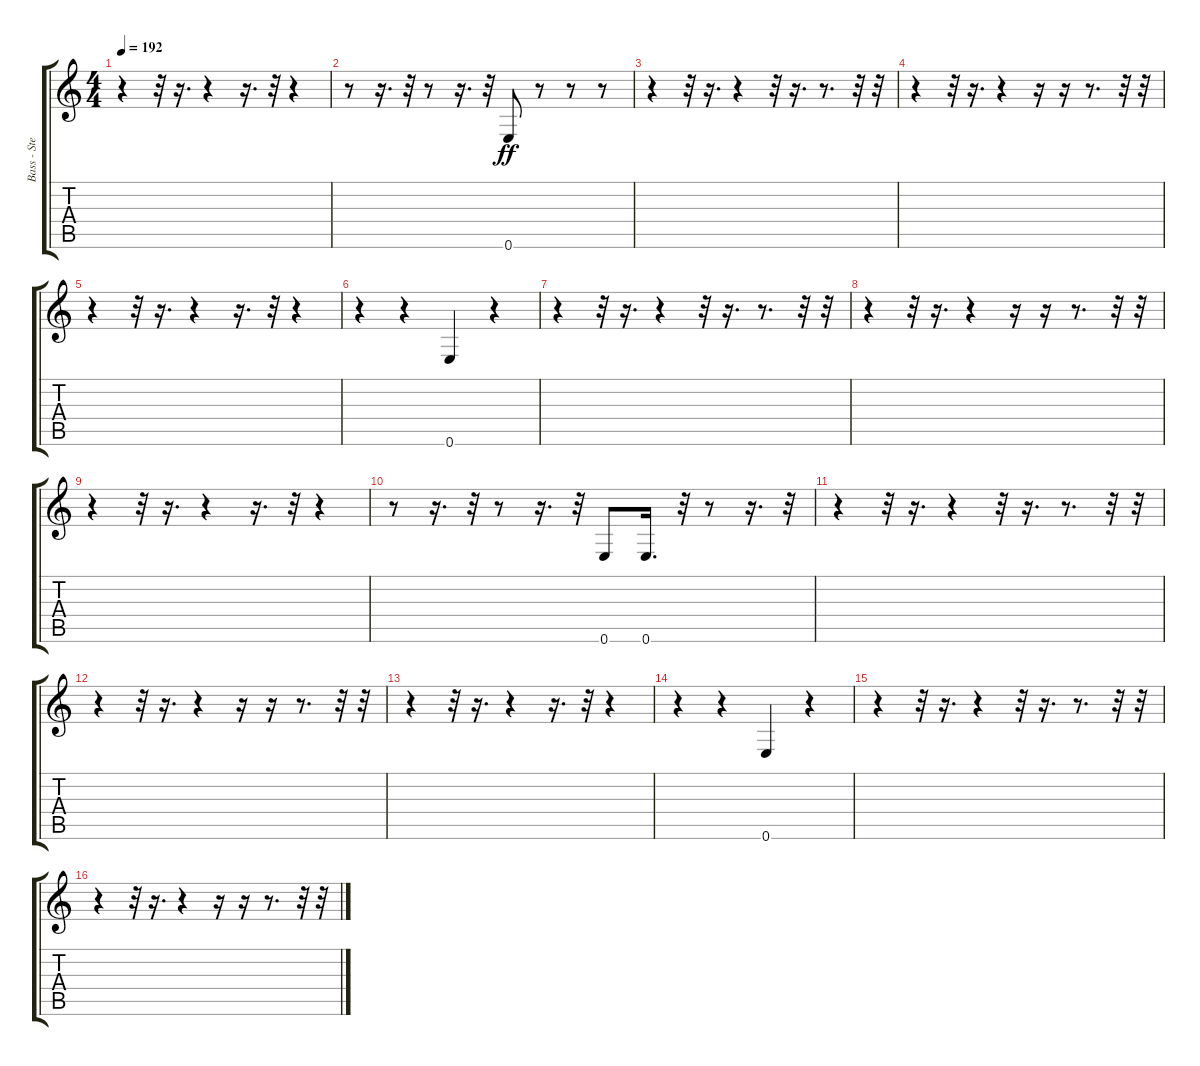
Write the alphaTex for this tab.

\track ("Bass - Ste" "Bass - Ste") {instrument electricbassfinger}
\staff {score tabs}
\tuning (E4 B3 G3 D3 A2 E2) {hide}
\ts (4 4)
\tempo 192
\clef g2
\ks c
r.4{dy ff} r.32 r.16{d} r.4 r.16{d} r.32 r.4 |
r.8 r.16{d} r.32 r.8 r.16{d} r.32 0.6.8 r.8 r.8 r.8 |
r.4 r.32 r.16{d} r.4 r.32 r.16{d} r.8{d} r.32 r.32 |
r.4 r.32 r.16{d} r.4 r.16 r.16 r.8{d} r.32 r.32 |
r.4 r.32 r.16{d} r.4 r.16{d} r.32 r.4 |
r.4 r.4 0.6.4 r.4 |
r.4 r.32 r.16{d} r.4 r.32 r.16{d} r.8{d} r.32 r.32 |
r.4 r.32 r.16{d} r.4 r.16 r.16 r.8{d} r.32 r.32 |
r.4 r.32 r.16{d} r.4 r.16{d} r.32 r.4 |
r.8 r.16{d} r.32 r.8 r.16{d} r.32 0.6.8 0.6.16{d} r.32 r.8 r.16{d} r.32 |
r.4 r.32 r.16{d} r.4 r.32 r.16{d} r.8{d} r.32 r.32 |
r.4 r.32 r.16{d} r.4 r.16 r.16 r.8{d} r.32 r.32 |
r.4 r.32 r.16{d} r.4 r.16{d} r.32 r.4 |
r.4 r.4 0.6.4 r.4 |
r.4 r.32 r.16{d} r.4 r.32 r.16{d} r.8{d} r.32 r.32 |
r.4 r.32 r.16{d} r.4 r.16 r.16 r.8{d} r.32 r.32
